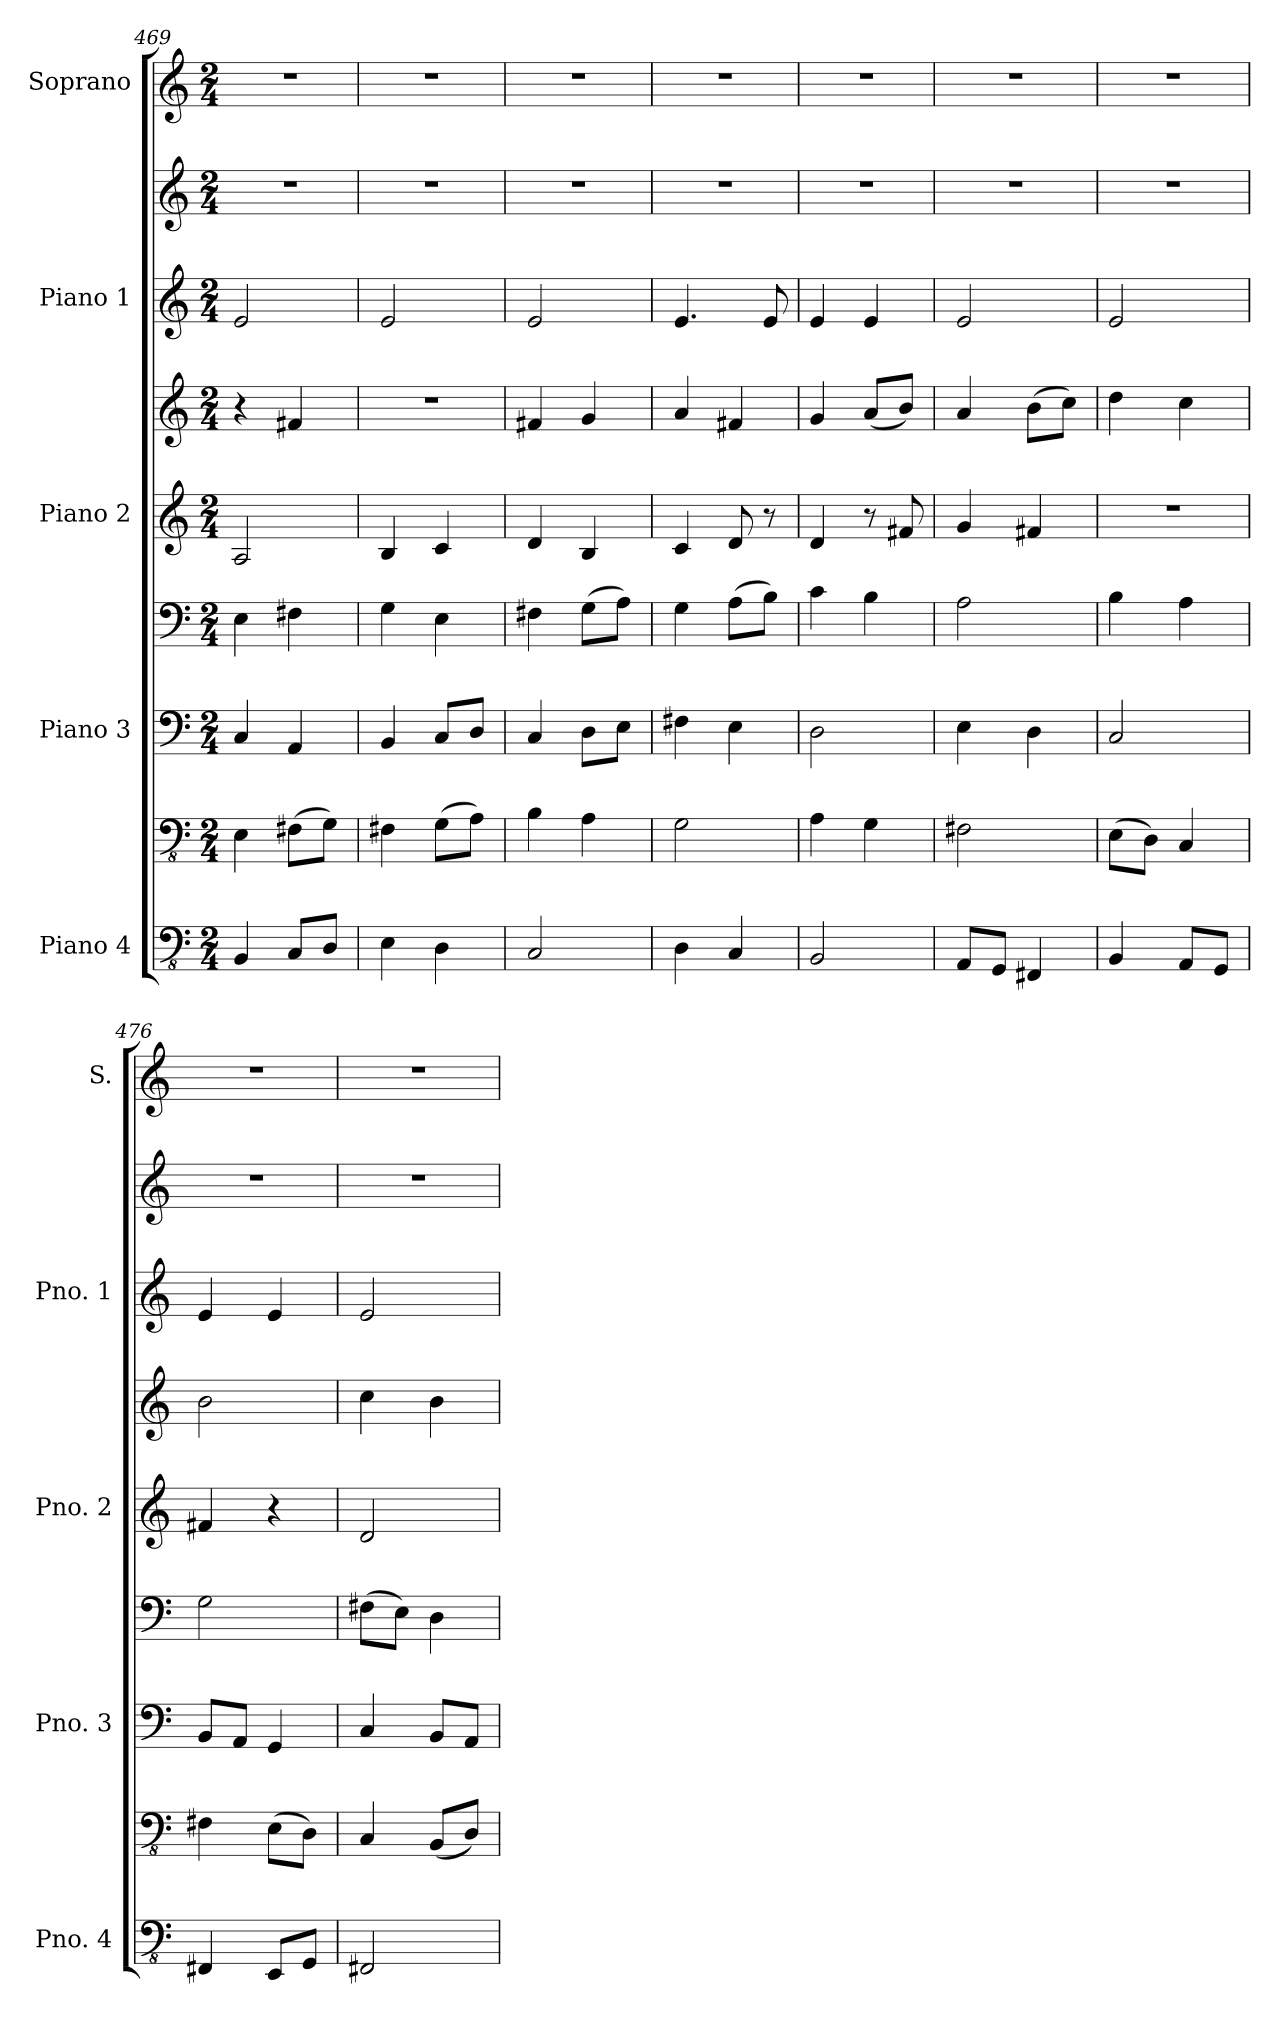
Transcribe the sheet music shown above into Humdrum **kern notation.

**kern	**kern	**kern	**kern	**kern	**kern	**kern	**kern	**kern
*part5	*part5	*part4	*part4	*part3	*part3	*part2	*part2	*part1
*staff9	*staff8	*staff7	*staff6	*staff5	*staff4	*staff3	*staff2	*staff1
*I"Piano 4	*	*I"Piano 3	*	*I"Piano 2	*	*I"Piano 1	*	*I"Soprano
*I'Pno. 4	*	*I'Pno. 3	*	*I'Pno. 2	*	*I'Pno. 1	*	*I'S.
*clefFv4	*clefFv4	*clefF4	*clefF4	*clefG2	*clefG2	*clefG2	*clefG2	*clefG2
*k[]	*k[]	*k[]	*k[]	*k[]	*k[]	*k[]	*k[]	*k[]
*M2/4	*M2/4	*M2/4	*M2/4	*M2/4	*M2/4	*M2/4	*M2/4	*M2/4
=469	=469	=469	=469	=469	=469	=469	=469	=469
4BBB/	4EE\	4C/	4E\	2A/	4r	2e/	2r	2r
8CC/L	(>8FF#X\L	4AA/	4F#X\	.	4f#X/	.	.	.
8DD/J	8GG\J)	.	.	.	.	.	.	.
=470	=470	=470	=470	=470	=470	=470	=470	=470
4EE\	4FF#X\	4BB/	4G\	4B/	2r	2e/	2r	2r
4DD\	(>8GG\L	8C/L	4E\	4c/	.	.	.	.
.	8AA\J)	8D/J	.	.	.	.	.	.
=471	=471	=471	=471	=471	=471	=471	=471	=471
2CC/	4BB\	4C/	4F#X\	4d/	4f#X/	2e/	2r	2r
.	4AA\	8D\L	(>8G\L	4B/	4g/	.	.	.
.	.	8E\J	8A\J)	.	.	.	.	.
=472	=472	=472	=472	=472	=472	=472	=472	=472
4DD\	2GG\	4F#X\	4G\	4c/	4a/	4.e/	2r	2r
4CC/	.	4E\	(>8A\L	8d/	4f#X/	.	.	.
.	.	.	8B\J)	8r	.	8e/	.	.
=473	=473	=473	=473	=473	=473	=473	=473	=473
2BBB/	4AA\	2D\	4c\	4d/	4g/	4e/	2r	2r
.	4GG\	.	4B\	8r	(<8a/L	4e/	.	.
.	.	.	.	8f#X/	8b/J)	.	.	.
=474	=474	=474	=474	=474	=474	=474	=474	=474
8AAA/L	2FF#X\	4E\	2A\	4g/	4a/	2e/	2r	2r
8GGG/J	.	.	.	.	.	.	.	.
4FFF#X/	.	4D\	.	4f#X/	(>8b\L	.	.	.
.	.	.	.	.	8cc\J)	.	.	.
=475	=475	=475	=475	=475	=475	=475	=475	=475
4BBB/	(>8EE\L	2C/	4B\	2r	4dd\	2e/	2r	2r
.	8DD\J)	.	.	.	.	.	.	.
8AAA/L	4CC/	.	4A\	.	4cc\	.	.	.
8GGG/J	.	.	.	.	.	.	.	.
=476	=476	=476	=476	=476	=476	=476	=476	=476
4FFF#X/	4FF#X\	8BB/L	2G\	4f#X/	2b\	4e/	2r	2r
.	.	8AA/J	.	.	.	.	.	.
8EEE/L	(>8EE\L	4GG/	.	4r	.	4e/	.	.
8GGG/J	8DD\J)	.	.	.	.	.	.	.
!!LO:PB:g=z
=477	=477	=477	=477	=477	=477	=477	=477	=477
2FFF#X/	4CC/	4C/	(>8F#X\L	2d/	4cc\	2e/	2r	2r
.	.	.	8E\J)	.	.	.	.	.
.	(<8BBB/L	8BB/L	4D\	.	4b\	.	.	.
.	8DD/J)	8AA/J	.	.	.	.	.	.
=	=	=	=	=	=	=	=	=
*-	*-	*-	*-	*-	*-	*-	*-	*-
